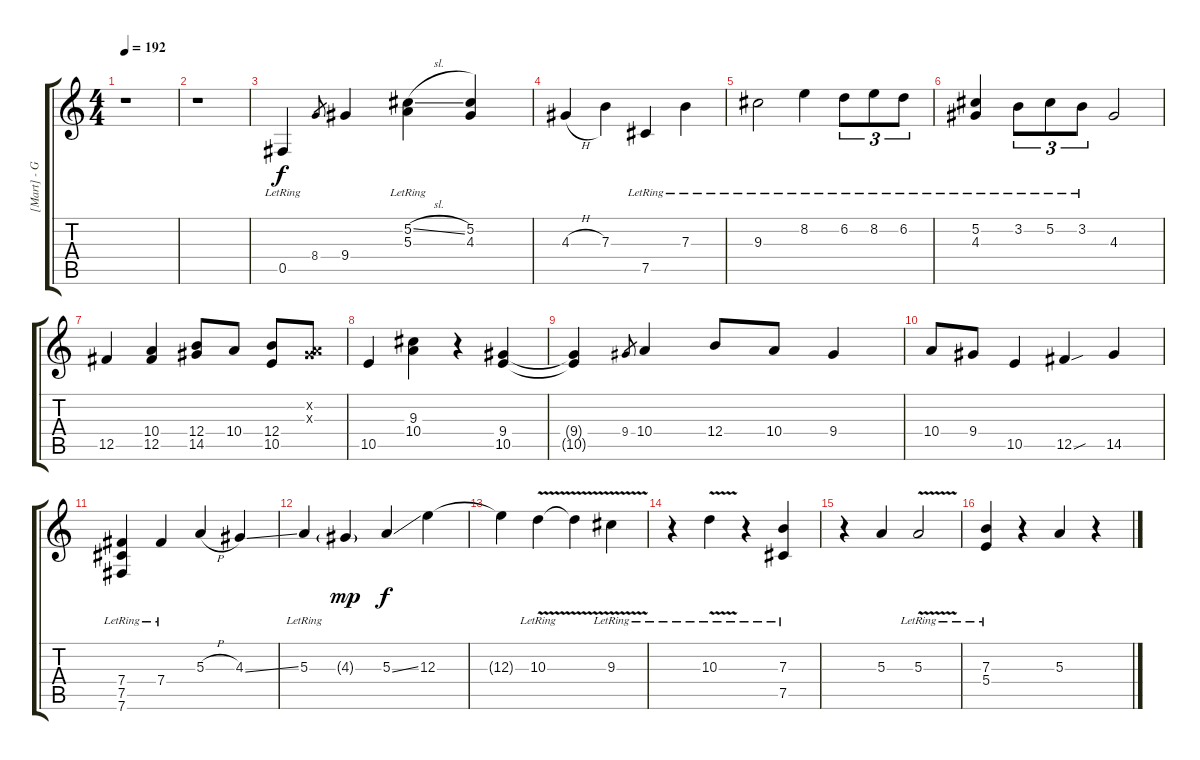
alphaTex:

\track ("[Mart] - Guitar 2" "[Mart] - G") {instrument acousticguitarsteel}
\staff {score tabs}
\tuning (Db4 Ab3 E3 B2 Gb2 B1) {hide}
\ts (4 4)
\tempo 192
\clef g2
\ks c
r.1{dy f instrument acousticguitarsteel} |
r.1 |
0.5{lr}.4 8.4.8{gr} 9.4.4 (5.2{sl} 5.3{lr}).4 (5.2 4.3).4 |
4.3{h}.4 7.3.4 7.5{lr}.4 7.3{lr}.4 |
9.3{lr}.2 8.2{lr}.4 6.2{lr}.8{tu (3 2)} 8.2{lr}.8{tu (3 2)} 6.2{lr}.8{tu (3 2)} |
(5.2{lr} 4.3{lr}).4 3.2{lr}.8{tu (3 2)} 5.2{lr}.8{tu (3 2)} 3.2{lr}.8{tu (3 2)} 4.3.2 |
12.5.4 (10.4 12.5).4 (12.4 14.5).8 10.4.8 (12.4 10.5).8 (0.2{x} 5.3{x}).8 |
10.5.4 (9.3 10.4).4 r.4 (9.4 10.5).4 |
(9.4{t} 10.5{t}).4 9.4.8{gr} 10.4.4 12.4.8 10.4.8 9.4.4 |
10.4.8 9.4.8 10.5.4 12.5{sou}.4 14.5.4 |
(7.4{lr} 7.5{lr} 7.6{lr}).4 7.4{lr}.4 5.3{h}.4 4.3{ss}.4 |
5.3{lr}.4 4.3{g}.4{dy mp} 5.3{ss}.4{dy f} 12.3.4 |
12.3{t}.4 10.3{v lr}.4 10.3{t}.4 9.3{v lr}.4 |
r.4 10.3{v lr}.4 r.4 (7.3{lr} 7.5).4 |
r.4 5.3.4 5.3{v lr}.2 |
(7.3{lr} 5.4).4 r.4 5.3.4 r.4
